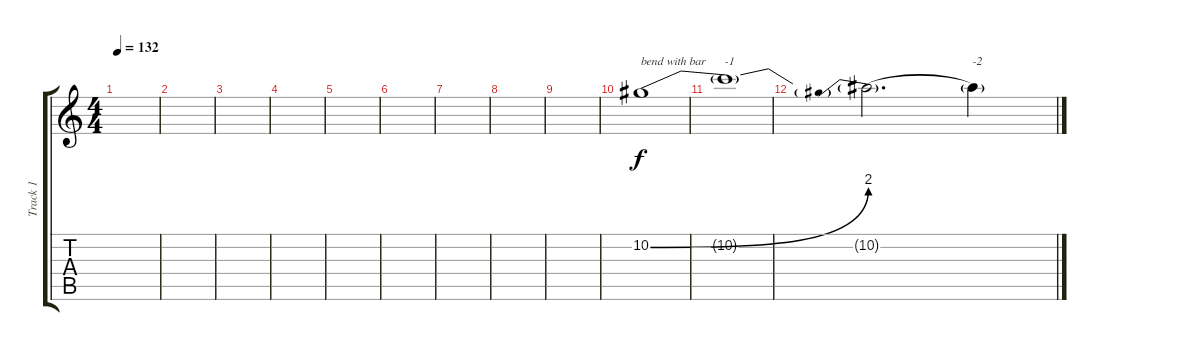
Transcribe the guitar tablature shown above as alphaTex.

\track ("Track 1" "Track 1") {instrument distortionguitar}
\staff {score tabs}
\tuning (Eb4 Bb3 Gb3 Db3 Ab2 Eb2) {hide}
\ts (4 4)
\tempo 132
\clef g2
\ks c
|
|
|
|
|
|
|
|
|
10.2{be (bend 0 0 60 8)}.1{txt "bend with bar"} |
10.2{t}.1{txt "-1"} |
10.2{be (prebend 0 4 60 4) t}.2{d} 10.2{t}.4{txt "-2"}
